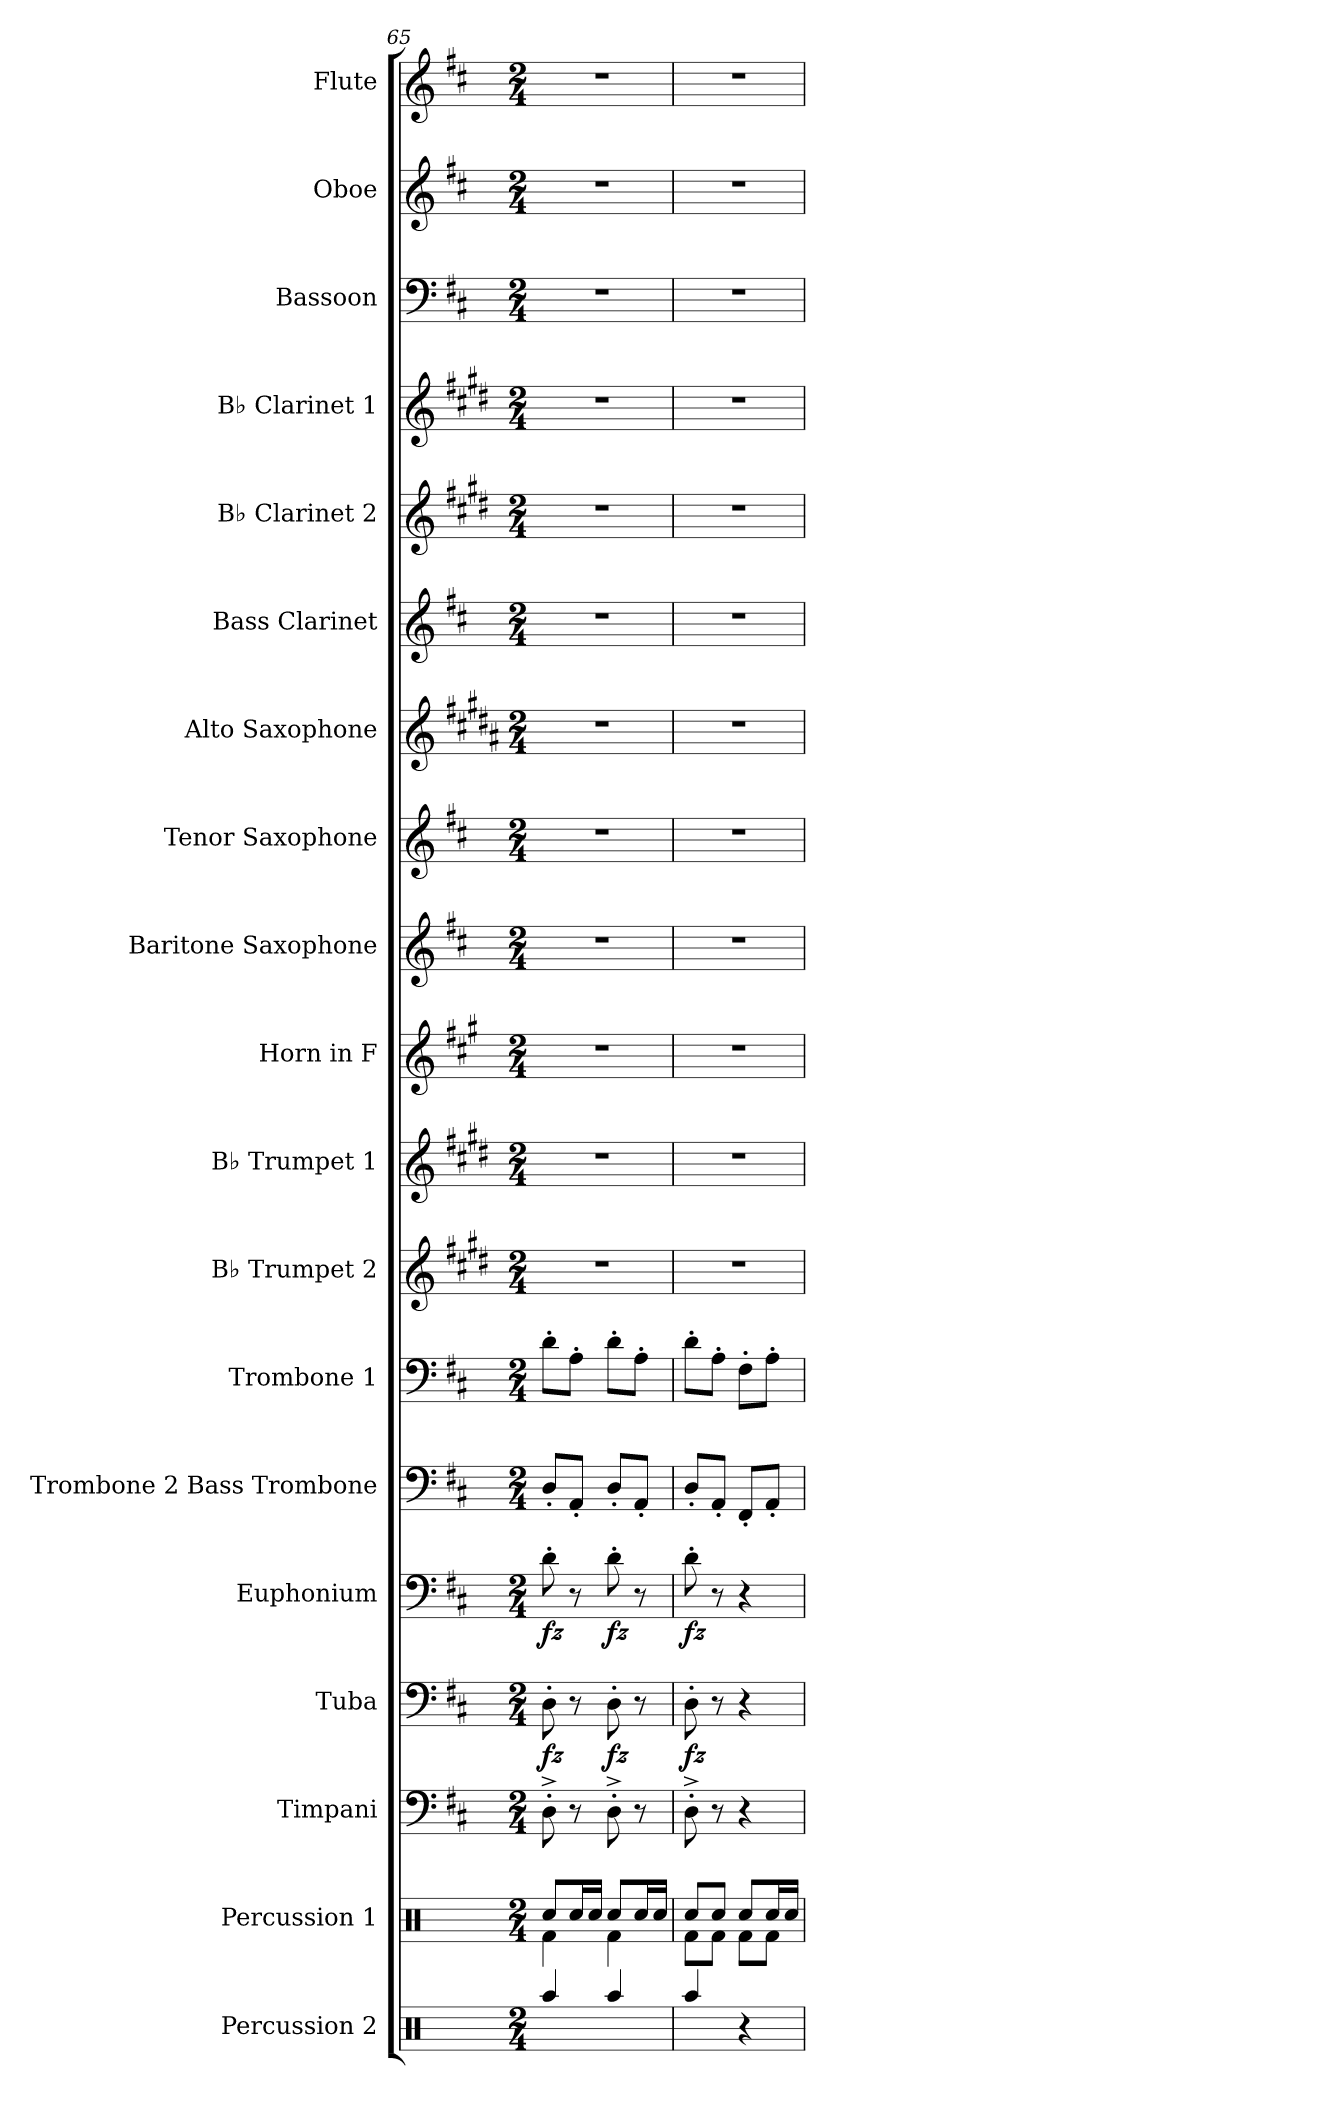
**kern	**kern	**kern	**kern	**dynam	**kern	**dynam	**kern	**kern	**kern	**kern	**kern	**kern	**kern	**kern	**kern	**kern	**kern	**kern	**kern	**kern
*part19	*part18	*part17	*part16	*part16	*part15	*part15	*part14	*part13	*part12	*part11	*part10	*part9	*part8	*part7	*part6	*part5	*part4	*part3	*part2	*part1
*staff19	*staff18	*staff17	*staff16	*staff16	*staff15	*staff15	*staff14	*staff13	*staff12	*staff11	*staff10	*staff9	*staff8	*staff7	*staff6	*staff5	*staff4	*staff3	*staff2	*staff1
*I"Percussion 2	*I"Percussion 1	*I"Timpani	*I"Tuba	*	*I"Euphonium	*	*I"Trombone 2 Bass Trombone	*I"Trombone 1	*I"B♭ Trumpet 2	*I"B♭ Trumpet 1	*I"Horn in F	*I"Baritone Saxophone	*I"Tenor Saxophone	*I"Alto Saxophone	*I"Bass Clarinet	*I"B♭ Clarinet 2	*I"B♭ Clarinet 1	*I"Bassoon	*I"Oboe	*I"Flute
*I'Perc. 2	*I'Perc. 1	*I'Timp.	*I'Tba.	*	*I'Euph.	*	*I'Tbn. 2 B. Tbn.	*I'Tbn. 1	*I'B♭ Tpt. 2	*I'B♭ Tpt. 1	*	*I'Bar. Sax.	*I'T. Sax.	*I'A. Sax.	*I'B. Cl.	*I'B♭ Cl. 2	*I'B♭ Cl. 1	*I'Bsn.	*I'Ob.	*I'Fl.
*clefX	*clefX	*clefF4	*clefF4	*	*clefF4	*	*clefF4	*clefF4	*clefG2	*clefG2	*clefG2	*clefG2	*clefG2	*clefG2	*clefG2	*clefG2	*clefG2	*clefF4	*clefG2	*clefG2
*	*	*	*	*	*	*	*	*	*ITrd1c2	*ITrd1c2	*ITrd4c7	*ITrd12c21	*ITrd8c14	*ITrd5c9	*ITrd8c14	*ITrd1c2	*ITrd1c2	*	*	*
*k[]	*k[]	*k[f#c#]	*k[f#c#]	*	*k[f#c#]	*	*k[f#c#]	*k[f#c#]	*k[f#c#]	*k[f#c#]	*k[f#c#]	*k[f#c#]	*k[f#c#]	*k[f#c#]	*k[f#c#]	*k[f#c#]	*k[f#c#]	*k[f#c#]	*k[f#c#]	*k[f#c#]
*M2/4	*M2/4	*M2/4	*M2/4	*	*M2/4	*	*M2/4	*M2/4	*M2/4	*M2/4	*M2/4	*M2/4	*M2/4	*M2/4	*M2/4	*M2/4	*M2/4	*M2/4	*M2/4	*M2/4
=65	=65	=65	=65	=65	=65	=65	=65	=65	=65	=65	=65	=65	=65	=65	=65	=65	=65	=65	=65	=65
*	*^	*	*	*	*	*	*	*	*	*	*	*	*	*	*	*	*	*	*	*
!	!	!	!	!	!LO:DY:b	!	!LO:DY:b	!	!	!	!	!	!	!	!	!	!	!	!	!	!
4Raa/	8Rcc/L	4Rf\	8D'^\	8D'\	fz	8d'\	fz	8D'/L	8d'\L	2r	2r	2r	2r	2r	2r	2r	2r	2r	2r	2r	2r
.	16Rcc/L	.	8r	8r	.	8r	.	8AA'/J	8A'\J	.	.	.	.	.	.	.	.	.	.	.	.
.	16Rcc/JJ	.	.	.	.	.	.	.	.	.	.	.	.	.	.	.	.	.	.	.	.
!	!	!	!	!	!LO:DY:b	!	!LO:DY:b	!	!	!	!	!	!	!	!	!	!	!	!	!	!
4Raa/	8Rcc/L	4Rf\	8D'^\	8D'\	fz	8d'\	fz	8D'/L	8d'\L	.	.	.	.	.	.	.	.	.	.	.	.
.	16Rcc/L	.	8r	8r	.	8r	.	8AA'/J	8A'\J	.	.	.	.	.	.	.	.	.	.	.	.
.	16Rcc/JJ	.	.	.	.	.	.	.	.	.	.	.	.	.	.	.	.	.	.	.	.
=66	=66	=66	=66	=66	=66	=66	=66	=66	=66	=66	=66	=66	=66	=66	=66	=66	=66	=66	=66	=66	=66
!	!	!	!	!	!LO:DY:b	!	!LO:DY:b	!	!	!	!	!	!	!	!	!	!	!	!	!	!
4Raa/	8Rcc/L	8Rf\L	8D'^\	8D'\	fz	8d'\	fz	8D'/L	8d'\L	2r	2r	2r	2r	2r	2r	2r	2r	2r	2r	2r	2r
.	8Rcc/J	8Rf\J	8r	8r	.	8r	.	8AA'/J	8A'\J	.	.	.	.	.	.	.	.	.	.	.	.
4r	8Rcc/L	8Rf\L	4r	4r	.	4r	.	8FF#'/L	8F#'\L	.	.	.	.	.	.	.	.	.	.	.	.
.	16Rcc/L	8Rf\J	.	.	.	.	.	8AA'/J	8A'\J	.	.	.	.	.	.	.	.	.	.	.	.
.	16Rcc/JJ	.	.	.	.	.	.	.	.	.	.	.	.	.	.	.	.	.	.	.	.
*	*v	*v	*	*	*	*	*	*	*	*	*	*	*	*	*	*	*	*	*	*	*
=	=	=	=	=	=	=	=	=	=	=	=	=	=	=	=	=	=	=	=	=
*-	*-	*-	*-	*-	*-	*-	*-	*-	*-	*-	*-	*-	*-	*-	*-	*-	*-	*-	*-	*-
